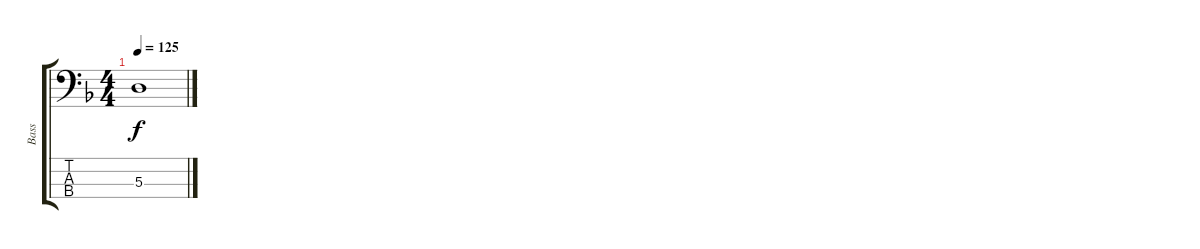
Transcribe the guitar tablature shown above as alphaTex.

\track ("Bass" "Bass") {instrument electricbassfinger}
\staff {score tabs}
\tuning (G2 D2 A1 E1) {hide}
\ts (4 4)
\tempo 125
\clef f4
\ks f
5.3.1{dy f}
